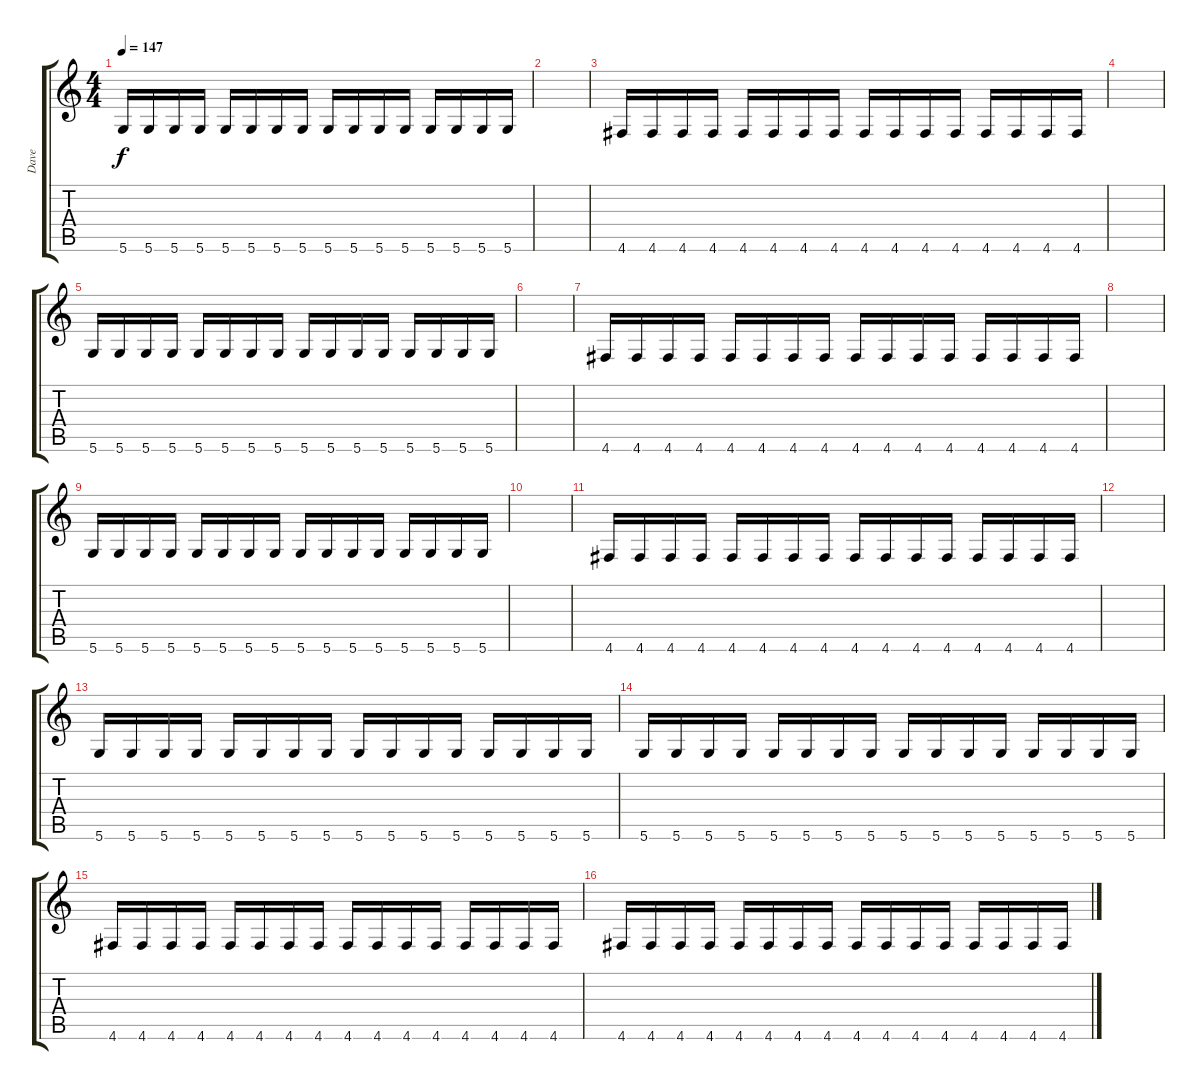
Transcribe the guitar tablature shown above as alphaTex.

\track ("Dave" "Dave") {instrument distortionguitar}
\staff {score tabs}
\tuning (E4 B3 G3 D3 A2 D2) {hide}
\ts (4 4)
\tempo 147
\clef g2
\ks c
5.6.16{dy f} 5.6.16 5.6.16 5.6.16 5.6.16 5.6.16 5.6.16 5.6.16 5.6.16 5.6.16 5.6.16 5.6.16 5.6.16 5.6.16 5.6.16 5.6.16 |
|
4.6.16 4.6.16 4.6.16 4.6.16 4.6.16 4.6.16 4.6.16 4.6.16 4.6.16 4.6.16 4.6.16 4.6.16 4.6.16 4.6.16 4.6.16 4.6.16 |
|
5.6.16 5.6.16 5.6.16 5.6.16 5.6.16 5.6.16 5.6.16 5.6.16 5.6.16 5.6.16 5.6.16 5.6.16 5.6.16 5.6.16 5.6.16 5.6.16 |
|
4.6.16 4.6.16 4.6.16 4.6.16 4.6.16 4.6.16 4.6.16 4.6.16 4.6.16 4.6.16 4.6.16 4.6.16 4.6.16 4.6.16 4.6.16 4.6.16 |
|
5.6.16 5.6.16 5.6.16 5.6.16 5.6.16 5.6.16 5.6.16 5.6.16 5.6.16 5.6.16 5.6.16 5.6.16 5.6.16 5.6.16 5.6.16 5.6.16 |
|
4.6.16 4.6.16 4.6.16 4.6.16 4.6.16 4.6.16 4.6.16 4.6.16 4.6.16 4.6.16 4.6.16 4.6.16 4.6.16 4.6.16 4.6.16 4.6.16 |
|
5.6.16 5.6.16 5.6.16 5.6.16 5.6.16 5.6.16 5.6.16 5.6.16 5.6.16 5.6.16 5.6.16 5.6.16 5.6.16 5.6.16 5.6.16 5.6.16 |
5.6.16 5.6.16 5.6.16 5.6.16 5.6.16 5.6.16 5.6.16 5.6.16 5.6.16 5.6.16 5.6.16 5.6.16 5.6.16 5.6.16 5.6.16 5.6.16 |
4.6.16 4.6.16 4.6.16 4.6.16 4.6.16 4.6.16 4.6.16 4.6.16 4.6.16 4.6.16 4.6.16 4.6.16 4.6.16 4.6.16 4.6.16 4.6.16 |
4.6.16 4.6.16 4.6.16 4.6.16 4.6.16 4.6.16 4.6.16 4.6.16 4.6.16 4.6.16 4.6.16 4.6.16 4.6.16 4.6.16 4.6.16 4.6.16
